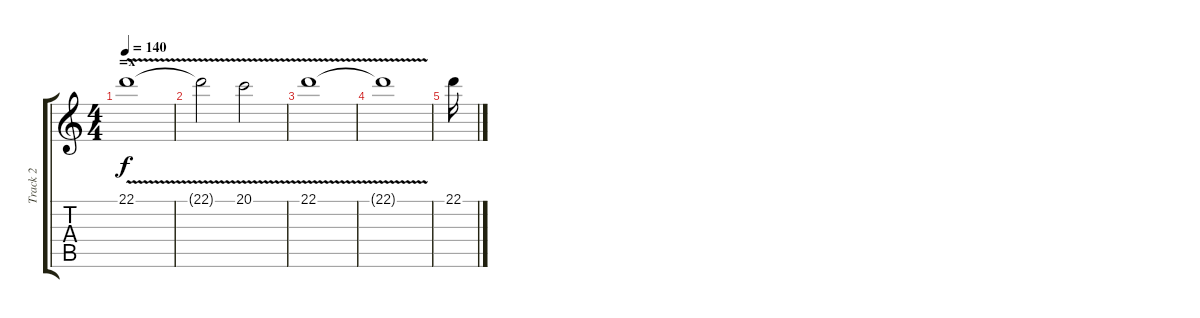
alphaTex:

\track ("Track 2" "Track 2") {instrument lead2sawtooth}
\staff {score tabs}
\tuning (E4 B3 G3 D3 A2 E2) {hide}
\ts (4 4)
\section ("" "=x")
\tempo 140
\clef g2
\ks c
22.1{v}.1{dy f} |
22.1{t}.2 20.1{v}.2 |
22.1{v}.1 |
22.1{t}.1 |
22.1.16
